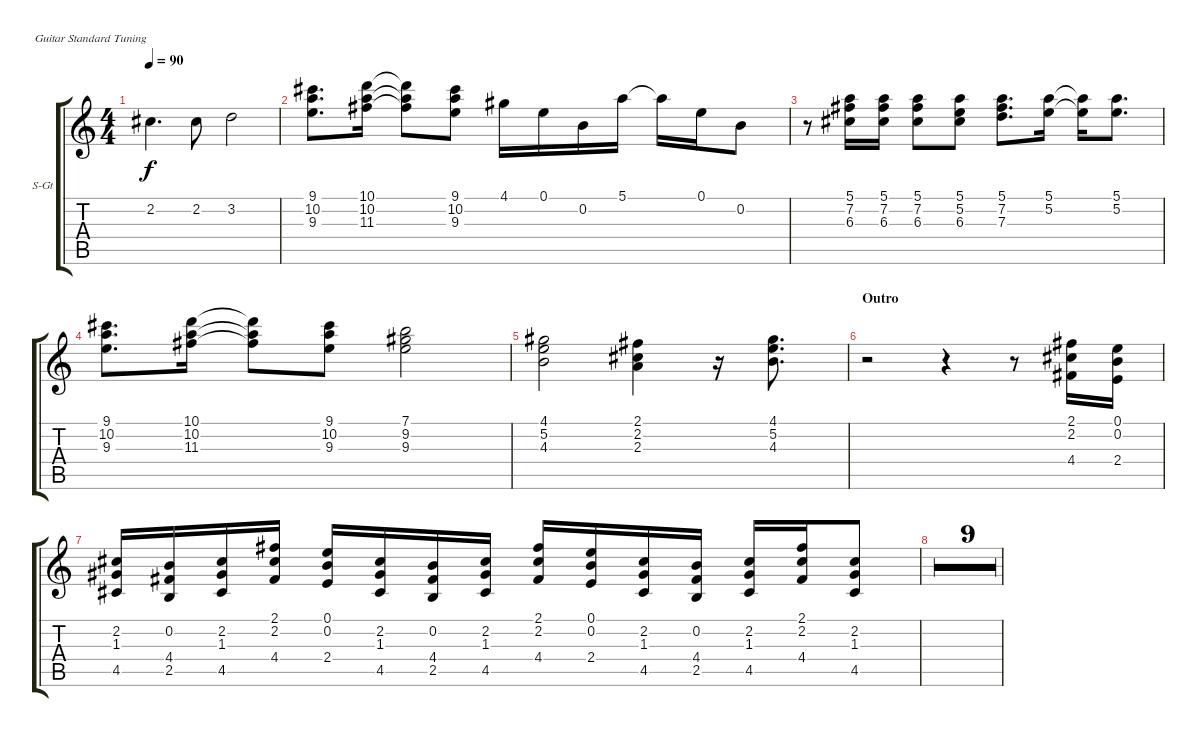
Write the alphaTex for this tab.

\bracketExtendMode groupsimilarinstruments
\firstSystemTrackNameOrientation horizontal
\otherSystemsTrackNameOrientation horizontal
\track ("Synth 1" "S-Gt") {multiBarRest instrument xylophone}
\staff {score tabs}
\tuning (E4 B3 G3 D3 A2 E2)
\displaytranspose 12
\ts (4 4)
\tempo 90
\clef g2
\ks c
2.2.4{d dy f} 2.2.8 3.2.2 |
(9.1 10.2 9.3).8{d} (10.1 10.2 11.3).16 (10.1{t} 10.2{t} 11.3{t}).8 (9.1 10.2 9.3).8 4.1.16 0.1.16 0.2.16 5.1.16 5.1{t}.16 0.1.16 0.2.8 |
r.8 (5.1 7.2 6.3).16 (5.1 7.2 6.3).16 (5.1 7.2 6.3).8 (5.1 5.2 6.3).8 (5.1 7.2 7.3).8{d} (5.1 5.2).16 (5.1{t} 5.2{t}).16 (5.1 5.2).8{d} |
(9.1 10.2 9.3).8{d} (10.1 10.2 11.3).16 (10.1{t} 10.2{t} 11.3{t}).8 (9.1 10.2 9.3).8 (7.1 9.2 9.3).2 |
(4.1 5.2 4.3).2 (2.1 2.2 2.3).4 r.16 (4.1 5.2 4.3).8{d} |
\section ("" "Outro")
r.2 r.4 r.8 (2.1 2.2 4.4).16 (0.1 0.2 2.4).16 |
(2.2 1.3 4.5).16 (0.2 4.4 2.5).16 (2.2 1.3 4.5).16 (2.1 2.2 4.4).16 (0.1 0.2 2.4).16 (2.2 1.3 4.5).16 (0.2 4.4 2.5).16 (2.2 1.3 4.5).16 (2.1 2.2 4.4).16 (0.1 0.2 2.4).16 (2.2 1.3 4.5).16 (0.2 4.4 2.5).16 (2.2 1.3 4.5).16 (2.1 2.2 4.4).16 (2.2 1.3 4.5).8 |
\simile firstofdouble
|
\simile secondofdouble
|
\simile firstofdouble
|
\simile secondofdouble
|
\simile firstofdouble
|
\simile secondofdouble
|
\simile firstofdouble
|
\simile secondofdouble
|
\simile firstofdouble
